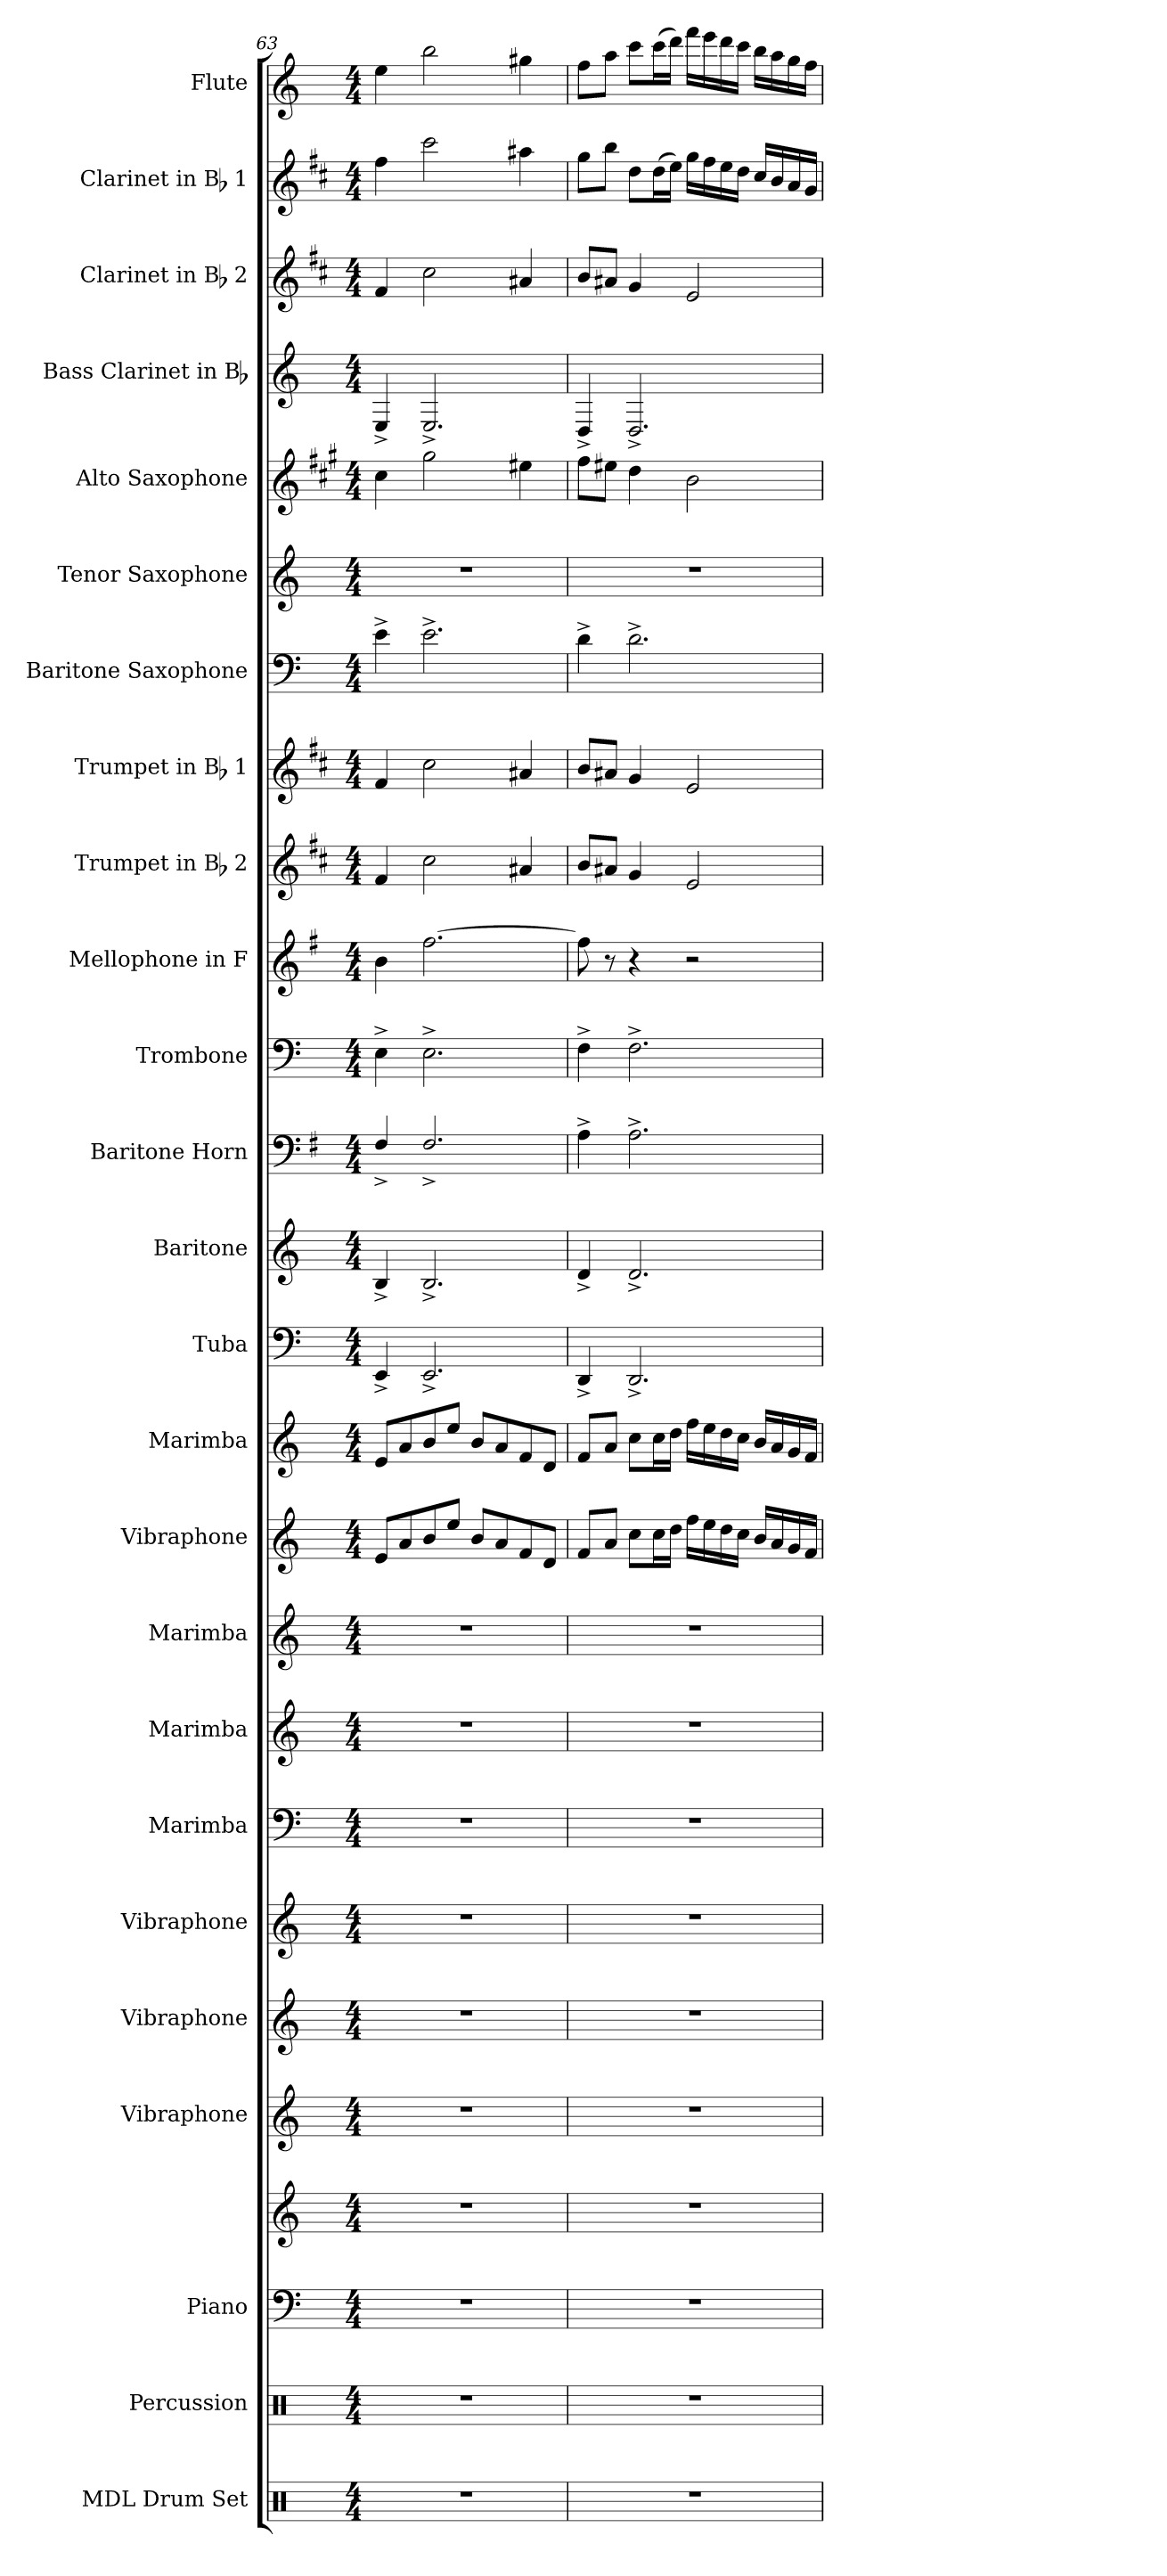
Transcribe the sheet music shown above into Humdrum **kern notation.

**kern	**kern	**kern	**kern	**kern	**kern	**kern	**kern	**kern	**kern	**kern	**kern	**kern	**kern	**kern	**kern	**kern	**kern	**kern	**kern	**kern	**kern	**kern	**kern	**kern	**kern
*part25	*part24	*part23	*part23	*part22	*part21	*part20	*part19	*part18	*part17	*part16	*part15	*part14	*part13	*part12	*part11	*part10	*part9	*part8	*part7	*part6	*part5	*part4	*part3	*part2	*part1
*staff26	*staff25	*staff24	*staff23	*staff22	*staff21	*staff20	*staff19	*staff18	*staff17	*staff16	*staff15	*staff14	*staff13	*staff12	*staff11	*staff10	*staff9	*staff8	*staff7	*staff6	*staff5	*staff4	*staff3	*staff2	*staff1
*I"MDL Drum Set	*I"Percussion	*I"Piano	*	*I"Vibraphone	*I"Vibraphone	*I"Vibraphone	*I"Marimba	*I"Marimba	*I"Marimba	*I"Vibraphone	*I"Marimba	*I"Tuba	*I"Baritone	*I"Baritone Horn	*I"Trombone	*I"Mellophone in F	*I"Trumpet in Bb 2	*I"Trumpet in Bb 1	*I"Baritone Saxophone	*I"Tenor Saxophone	*I"Alto Saxophone	*I"Bass Clarinet in Bb	*I"Clarinet in Bb 2	*I"Clarinet in Bb 1	*I"Flute
*I'D. S.	*I'Perc.	*I'Pno.	*	*I'Vib.	*I'Vib.	*I'Vib.	*I'Mrm.	*I'Mrm.	*I'Mrm.	*I'Vib.	*I'Mar.	*I'Tba.	*I'Bar.	*I'Bar. Hn.	*I'Tbn.	*I'Mln.	*I'Tpt. 2	*I'Tpt. 1	*I'Bari. Sax.	*I'Ten. Sax.	*I'Alto Sax.	*I'B. Cl.	*I'Cl. 2	*I'Cl. 1	*I'Fl.
*clefX	*clefX	*clefF4	*clefG2	*clefG2	*clefG2	*clefG2	*clefF4	*clefG2	*clefG2	*clefG2	*clefG2	*clefF4	*clefG2	*clefF4	*clefF4	*clefG2	*clefG2	*clefG2	*clefF4	*clefG2	*clefG2	*clefG2	*clefG2	*clefG2	*clefG2
*	*	*	*	*	*	*	*	*	*	*	*	*	*ITrd8c14	*ITrd4c7	*	*ITrd4c7	*ITrd1c2	*ITrd1c2	*ITrd12c21	*ITrd8c14	*ITrd5c9	*ITrd8c14	*ITrd1c2	*ITrd1c2	*
*k[]	*k[]	*k[]	*k[]	*k[]	*k[]	*k[]	*k[]	*k[]	*k[]	*k[]	*k[]	*k[]	*k[]	*k[]	*k[]	*k[]	*k[]	*k[]	*k[]	*k[]	*k[]	*k[]	*k[]	*k[]	*k[]
*M4/4	*M4/4	*M4/4	*M4/4	*M4/4	*M4/4	*M4/4	*M4/4	*M4/4	*M4/4	*M4/4	*M4/4	*M4/4	*M4/4	*M4/4	*M4/4	*M4/4	*M4/4	*M4/4	*M4/4	*M4/4	*M4/4	*M4/4	*M4/4	*M4/4	*M4/4
=63	=63	=63	=63	=63	=63	=63	=63	=63	=63	=63	=63	=63	=63	=63	=63	=63	=63	=63	=63	=63	=63	=63	=63	=63	=63
1r	1r	1r	1r	1r	1r	1r	1r	1r	1r	8e/L	8e/L	4EE^/	4BB^/	4BB^/	4E^\	4e\	4e/	4e/	4E^\	1r	4e\	4EE^/	4e/	4ee\	4ee\
.	.	.	.	.	.	.	.	.	.	8a/	8a/	.	.	.	.	.	.	.	.	.	.	.	.	.	.
.	.	.	.	.	.	.	.	.	.	8b/	8b/	2.EE^/	2.BB^/	2.BB^/	2.E^\	[2.b\	2b\	2b\	2.E^\	.	2b\	2.EE^/	2b\	2bb\	2bb\
.	.	.	.	.	.	.	.	.	.	8ee/J	8ee/J	.	.	.	.	.	.	.	.	.	.	.	.	.	.
.	.	.	.	.	.	.	.	.	.	8b/L	8b/L	.	.	.	.	.	.	.	.	.	.	.	.	.	.
.	.	.	.	.	.	.	.	.	.	8a/	8a/	.	.	.	.	.	.	.	.	.	.	.	.	.	.
.	.	.	.	.	.	.	.	.	.	8f/	8f/	.	.	.	.	.	4g#X/	4g#X/	.	.	4g#X\	.	4g#X/	4gg#X\	4gg#X\
.	.	.	.	.	.	.	.	.	.	8d/J	8d/J	.	.	.	.	.	.	.	.	.	.	.	.	.	.
=64	=64	=64	=64	=64	=64	=64	=64	=64	=64	=64	=64	=64	=64	=64	=64	=64	=64	=64	=64	=64	=64	=64	=64	=64	=64
1r	1r	1r	1r	1r	1r	1r	1r	1r	1r	8f/L	8f/L	4DD^/	4D^/	4D^\	4F^\	8b\]	8a/L	8a/L	4D^\	1r	8a\L	4DD^/	8a/L	8ff\L	8ff\L
.	.	.	.	.	.	.	.	.	.	8a/J	8a/J	.	.	.	.	8r	8g#X/J	8g#X/J	.	.	8g#X\J	.	8g#X/J	8aa\J	8aa\J
.	.	.	.	.	.	.	.	.	.	8cc\L	8cc\L	2.DD^/	2.D^/	2.D^\	2.F^\	4r	4f/	4f/	2.D^\	.	4f\	2.DD^/	4f/	8cc\L	8ccc\L
.	.	.	.	.	.	.	.	.	.	16cc\L	16cc\L	.	.	.	.	.	.	.	.	.	.	.	.	(>16cc\L	(>16ccc\L
.	.	.	.	.	.	.	.	.	.	16dd\JJ	16dd\JJ	.	.	.	.	.	.	.	.	.	.	.	.	16dd\JJ)	16ddd\JJ)
.	.	.	.	.	.	.	.	.	.	16ff\LL	16ff\LL	.	.	.	.	2r	2d/	2d/	.	.	2d\	.	2d/	16ff\LL	16fff\LL
.	.	.	.	.	.	.	.	.	.	16ee\	16ee\	.	.	.	.	.	.	.	.	.	.	.	.	16ee\	16eee\
.	.	.	.	.	.	.	.	.	.	16dd\	16dd\	.	.	.	.	.	.	.	.	.	.	.	.	16dd\	16ddd\
.	.	.	.	.	.	.	.	.	.	16cc\JJ	16cc\JJ	.	.	.	.	.	.	.	.	.	.	.	.	16cc\JJ	16ccc\JJ
.	.	.	.	.	.	.	.	.	.	16b/LL	16b/LL	.	.	.	.	.	.	.	.	.	.	.	.	16b/LL	16bb\LL
.	.	.	.	.	.	.	.	.	.	16a/	16a/	.	.	.	.	.	.	.	.	.	.	.	.	16a/	16aa\
.	.	.	.	.	.	.	.	.	.	16g/	16g/	.	.	.	.	.	.	.	.	.	.	.	.	16g/	16gg\
.	.	.	.	.	.	.	.	.	.	16f/JJ	16f/JJ	.	.	.	.	.	.	.	.	.	.	.	.	16f/JJ	16ff\JJ
=	=	=	=	=	=	=	=	=	=	=	=	=	=	=	=	=	=	=	=	=	=	=	=	=	=
*-	*-	*-	*-	*-	*-	*-	*-	*-	*-	*-	*-	*-	*-	*-	*-	*-	*-	*-	*-	*-	*-	*-	*-	*-	*-
